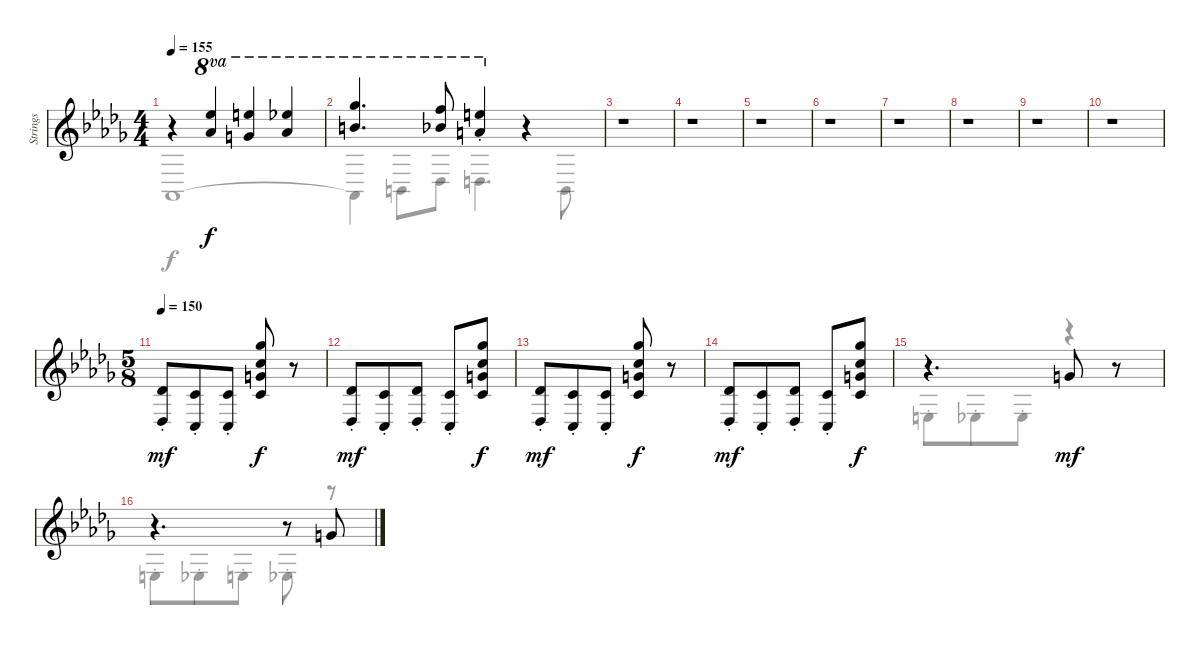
\track ("Strings" "Strings") {instrument stringensemble1}
\staff {score}
\tuning (D4 A3 F3 C3 G2 D2) {hide}
\voice
\ts (4 4)
\tempo 155
\clef g2
\ks bbminor
r.4{dy f} (25.1 23.2).4{ot 8va} (26.1 22.2).4{ot 8va} (25.1 23.2).4{ot 8va} |
(28.1 26.2).4{d ot 8va} (27.1 25.2).8{ot 8va} (26.1{st} 24.2{st}).4{ot 8va} r.4 |
r.1 |
r.1 |
r.1 |
r.1 |
r.1 |
r.1 |
r.1 |
r.1 |
\ts (5 8)
\tempo 150
(8.3{st} 6.5{st}).8{dy mf volume 16} (7.3{st} 5.5{st}).8 (7.3{st} 5.5{st}).8 (16.1 15.2 14.3 12.4).8{dy f} r.8 |
(8.3{st} 6.5{st}).8{dy mf} (7.3{st} 5.5{st}).8 (8.3{st} 6.5{st}).8 (7.3{st} 5.5{st}).8 (16.1 15.2 14.3 12.4).8{dy f} |
(8.3{st} 6.5{st}).8{dy mf} (7.3{st} 5.5{st}).8 (7.3{st} 5.5{st}).8 (16.1 15.2 14.3 12.4).8{dy f} r.8 |
(8.3{st} 6.5{st}).8{dy mf} (7.3{st} 5.5{st}).8 (8.3{st} 6.5{st}).8 (7.3{st} 5.5{st}).8 (16.1 15.2 14.3 12.4).8{dy f} |
r.4{d} 5.1.8{dy mf} r.8 |
r.4{d} r.8 5.1.8
\voice
\clef g2
\ottava regular
\simile none
\ks bbminor
6.6.1{dy f} |
6.6{t}.4 4.5.8 6.5.8 7.5.4{d} 9.6.8 |
|
|
|
|
|
|
|
|
|
|
|
|
4.4{st}.8 3.4{st}.8 3.4{st}.8 r.4 |
4.4{st}.8 3.4{st}.8 4.4{st}.8 3.4{st}.8 r.8
